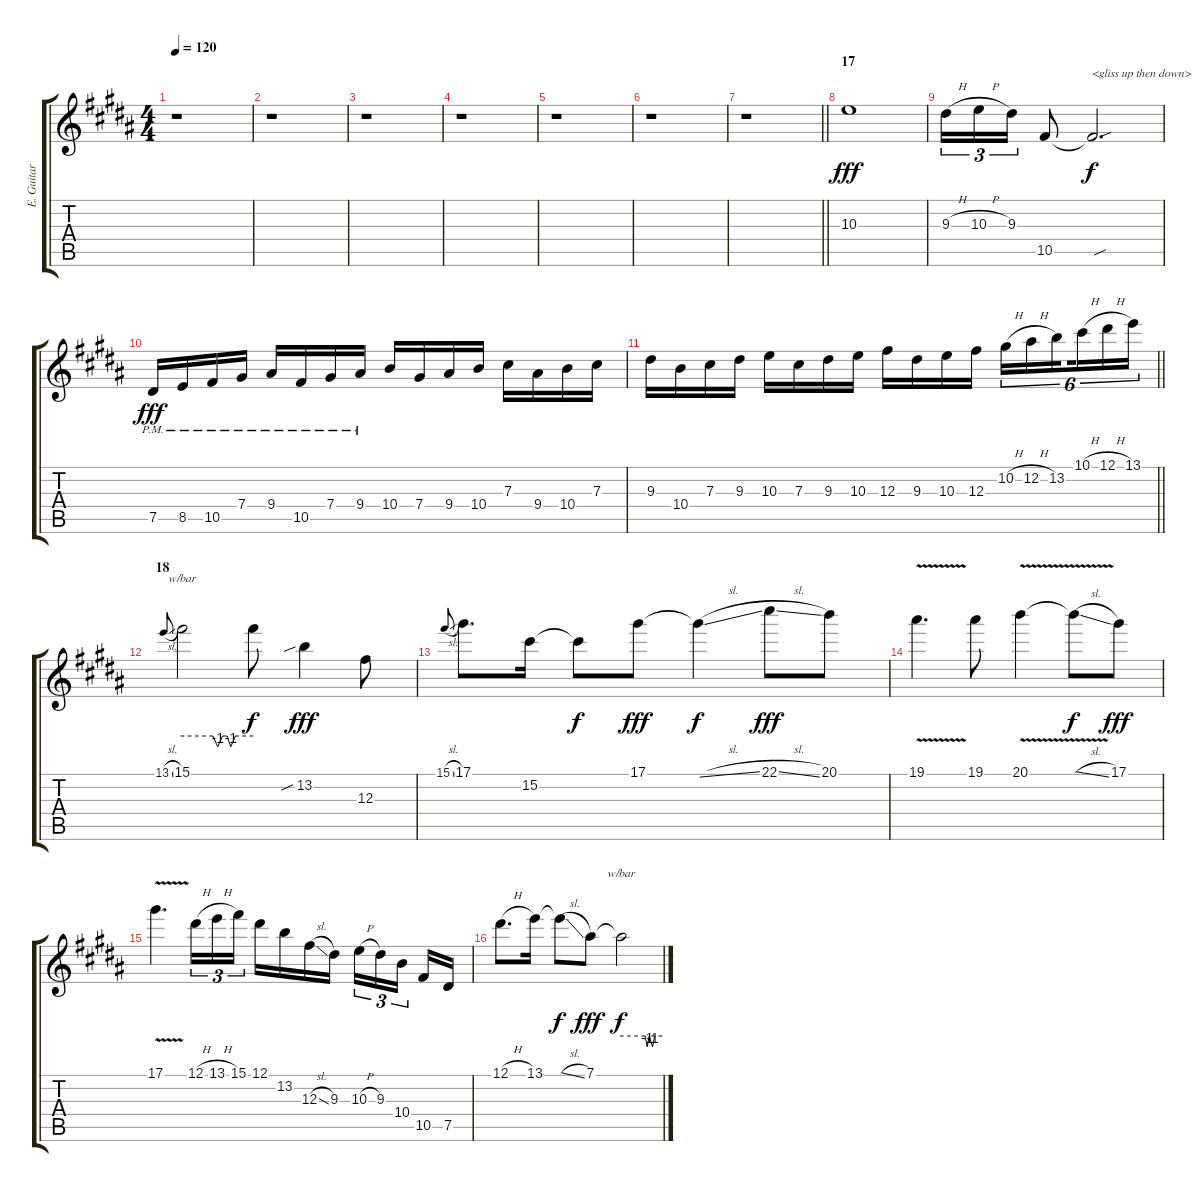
\track ("E. Guitar III" "E. Guitar ") {instrument overdrivenguitar}
\staff {score tabs}
\tuning (Eb4 Bb3 Gb3 Db3 Ab2 Db2) {hide}
\ts (4 4)
\tempo 120
\clef g2
\ks b
r.1{dy fff} |
r.1 |
r.1 |
r.1 |
r.1 |
r.1 |
\barLineRight lightlight
r.1 |
\section ("" "17")
10.3.1 |
9.3{h}.16{tu (3 2)} 10.3{h}.16{tu (3 2)} 9.3.16{tu (3 2)} 10.5.8 10.5{sou t}.2{d txt "<gliss up then down>" dy f} |
7.5{pm}.16{dy fff} 8.5{pm}.16 10.5{pm}.16 7.4{pm}.16 9.4{pm}.16 10.5{pm}.16 7.4{pm}.16 9.4{pm}.16 10.4.16 7.4.16 9.4.16 10.4.16 7.3.16 9.4.16 10.4.16 7.3.16 |
\barLineRight lightlight
9.3.16 10.4.16 7.3.16 9.3.16 10.3.16 7.3.16 9.3.16 10.3.16 12.3.16 9.3.16 10.3.16 12.3.16 10.2{h}.16{tu (6 4)} 12.2{h}.16{tu (6 4)} 13.2.16{tu (6 4) beam splitsecondary} 10.1{h}.16{tu (6 4)} 12.1{h}.16{tu (6 4)} 13.1.16{tu (6 4)} |
\section ("" "18")
13.1{sl}.8{gr onbeat} 15.1.2{tbe (custom default 0 0 26 0 30 -4 34 0 38 0 41 -4 45 0 60 0)} 15.1{t}.8{dy f} 13.2{sib}.4{dy fff} 12.3.8 |
15.1{sl}.8{gr onbeat} 17.1.8{d} 15.2.16 15.2{t}.8{dy f} 17.1.8{dy fff} 17.1{sl t}.4{dy f} 22.1{sl}.8{dy fff} 20.1.8 |
19.1{v}.4{d} 19.1.8 20.1{v}.4 20.1{sl t}.8{dy f} 17.1.8{dy fff} |
17.1{v}.4{d} 12.1{h}.16{tu (3 2)} 13.1{h}.16{tu (3 2)} 15.1.16{tu (3 2)} 12.1.16 13.2.16 12.3{sl}.16 9.3.16 10.3{h}.16{tu (3 2)} 9.3.16{tu (3 2)} 10.4.16{tu (3 2) beam splitsecondary} 10.5.16 7.5.16 |
12.1{h}.8{d} 13.1.16 13.1{sl t}.8{dy f} 7.1.8{dy fff} 7.1{t}.2{tbe (custom default 0 0 35 0 38 -4 41 0 46 -4 49 0 60 0) dy f}
